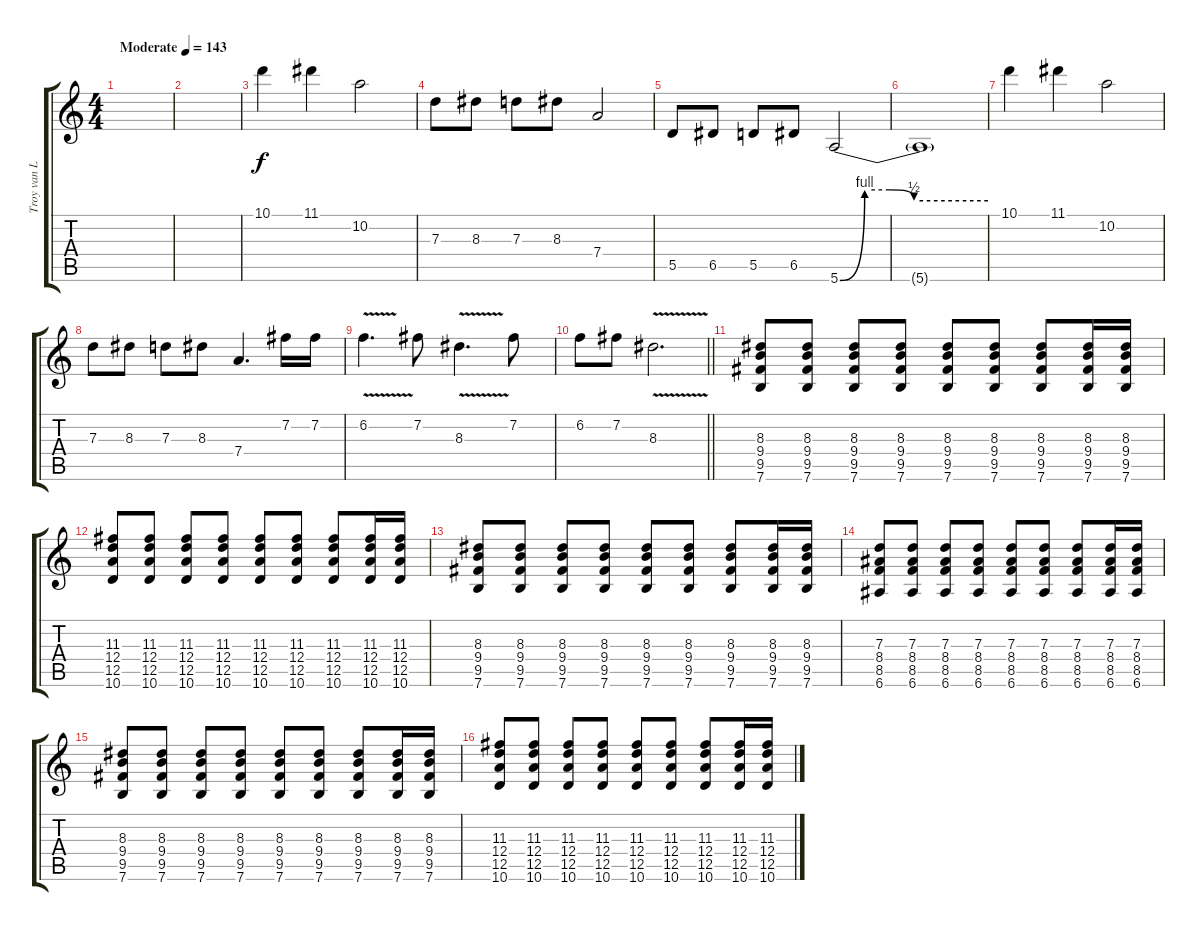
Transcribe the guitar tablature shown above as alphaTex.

\track ("Troy van Leeuwen" "Troy van L") {instrument distortionguitar}
\staff {score tabs}
\tuning (E4 B3 G3 D3 A2 E2) {hide}
\ts (4 4)
\tempo (143 "Moderate")
\clef g2
\ks c
|
|
10.1.4 11.1.4 10.2.2 |
7.3.8 8.3.8 7.3.8 8.3.8 7.4.2 |
5.5.8 6.5.8 5.5.8 6.5.8 5.6{be (custom 0 0 10 4 20 4 30 2 60 2)}.2 |
5.6{t}.1 |
10.1.4 11.1.4 10.2.2 |
7.3.8 8.3.8 7.3.8 8.3.8 7.4.4{d} 7.2.16 7.2.16 |
6.2{v}.4{d} 7.2.8 8.3{v}.4{d} 7.2.8 |
\barLineRight lightlight
6.2.8 7.2.8 8.3{v}.2{d} |
(8.3 9.4 9.5 7.6).8{instrument overdrivenguitar} (8.3 9.4 9.5 7.6).8 (8.3 9.4 9.5 7.6).8 (8.3 9.4 9.5 7.6).8 (8.3 9.4 9.5 7.6).8 (8.3 9.4 9.5 7.6).8 (8.3 9.4 9.5 7.6).8 (8.3 9.4 9.5 7.6).16 (8.3 9.4 9.5 7.6).16 |
(11.3 12.4 12.5 10.6).8 (11.3 12.4 12.5 10.6).8 (11.3 12.4 12.5 10.6).8 (11.3 12.4 12.5 10.6).8 (11.3 12.4 12.5 10.6).8 (11.3 12.4 12.5 10.6).8 (11.3 12.4 12.5 10.6).8 (11.3 12.4 12.5 10.6).16 (11.3 12.4 12.5 10.6).16 |
(8.3 9.4 9.5 7.6).8 (8.3 9.4 9.5 7.6).8 (8.3 9.4 9.5 7.6).8 (8.3 9.4 9.5 7.6).8 (8.3 9.4 9.5 7.6).8 (8.3 9.4 9.5 7.6).8 (8.3 9.4 9.5 7.6).8 (8.3 9.4 9.5 7.6).16 (8.3 9.4 9.5 7.6).16 |
(7.3 8.4 8.5 6.6).8 (7.3 8.4 8.5 6.6).8 (7.3 8.4 8.5 6.6).8 (7.3 8.4 8.5 6.6).8 (7.3 8.4 8.5 6.6).8 (7.3 8.4 8.5 6.6).8 (7.3 8.4 8.5 6.6).8 (7.3 8.4 8.5 6.6).16 (7.3 8.4 8.5 6.6).16 |
(8.3 9.4 9.5 7.6).8 (8.3 9.4 9.5 7.6).8 (8.3 9.4 9.5 7.6).8 (8.3 9.4 9.5 7.6).8 (8.3 9.4 9.5 7.6).8 (8.3 9.4 9.5 7.6).8 (8.3 9.4 9.5 7.6).8 (8.3 9.4 9.5 7.6).16 (8.3 9.4 9.5 7.6).16 |
(11.3 12.4 12.5 10.6).8 (11.3 12.4 12.5 10.6).8 (11.3 12.4 12.5 10.6).8 (11.3 12.4 12.5 10.6).8 (11.3 12.4 12.5 10.6).8 (11.3 12.4 12.5 10.6).8 (11.3 12.4 12.5 10.6).8 (11.3 12.4 12.5 10.6).16 (11.3 12.4 12.5 10.6).16
